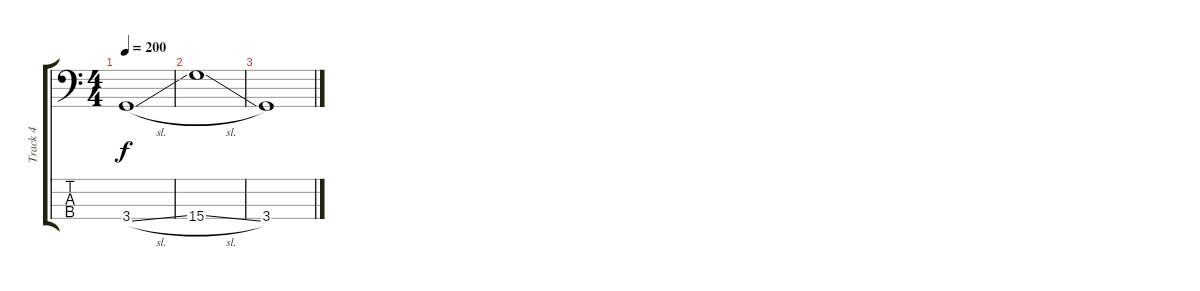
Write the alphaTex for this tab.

\track ("Track 4" "Track 4") {instrument electricbassfinger}
\staff {score tabs}
\tuning (G2 D2 A1 E1) {hide}
\ts (4 4)
\tempo 200
\clef f4
\ks c
3.4{sl t}.1{dy f} |
15.4{sl}.1 |
3.4.1
